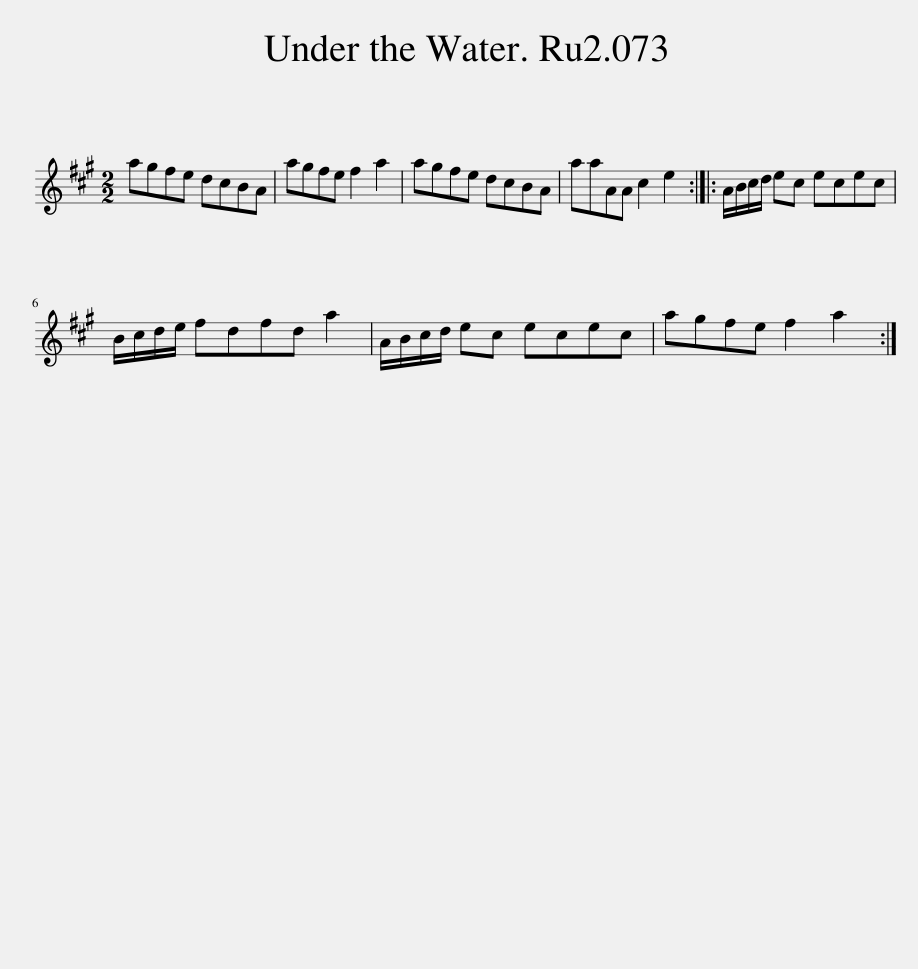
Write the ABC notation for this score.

X:1
L:1/8
M:2/2
I:linebreak $
K:A
V:1 treble
V:1
 agfe dcBA | agfe f2 a2 | agfe dcBA | aaAA c2 e2 :: A/B/c/d/ ec ecec |$ %5
 B/c/d/e/ fdfd a2 | A/B/c/d/ ec ecec | agfe f2 a2 :| %8
